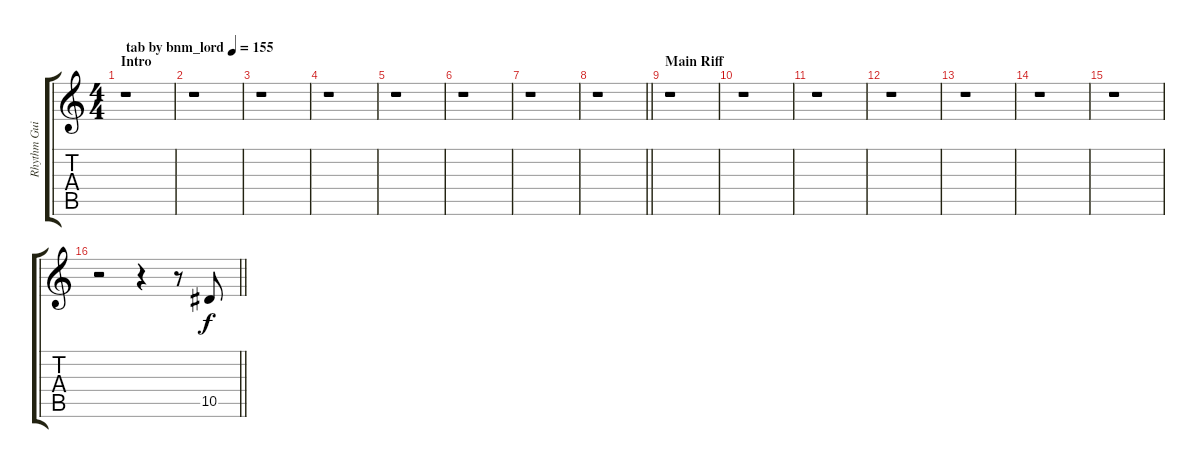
\track ("Rhythm Guitar 2 [Josh Homme]" "Rhythm Gui") {instrument distortionguitar}
\staff {score tabs}
\tuning (C4 G3 Eb3 Bb2 F2 C2) {hide}
\ts (4 4)
\section ("" "Intro")
\tempo (155 "tab by bnm_lord")
\clef g2
\ks c
r.1{dy f instrument distortionguitar} |
r.1 |
r.1 |
r.1 |
r.1 |
r.1 |
r.1 |
\barLineRight lightlight
r.1 |
\section ("" "Main Riff")
r.1 |
r.1 |
r.1 |
r.1 |
r.1 |
r.1 |
r.1 |
\barLineRight lightlight
r.2 r.4 r.8 10.5.8
